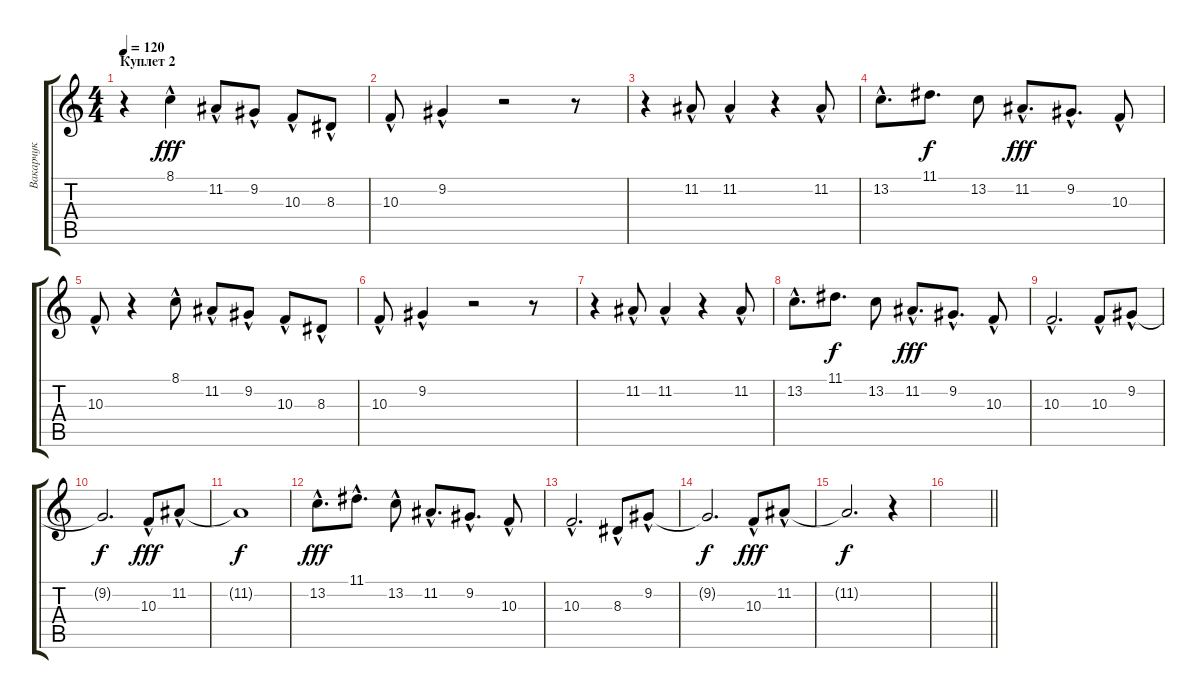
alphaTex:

\track ("Вакарчук" "Вакарчук") {instrument lead2sawtooth}
\staff {score tabs}
\tuning (E4 B3 G3 D3 A2 E2) {hide}
\ts (4 4)
\section ("" "Куплет 2")
\tempo 120
\clef g2
\ks c
r.4{dy f} 8.1{hac}.4{dy fff} 11.2{hac}.8 9.2{hac}.8 10.3{hac}.8 8.3{hac}.8 |
10.3{hac}.8 9.2{hac}.4 r.2 r.8 |
r.4 11.2{hac}.8 11.2{hac}.4 r.4 11.2{hac}.8 |
13.2{hac}.8{d} 11.1.8{d dy f} 13.2.8 11.2{hac}.8{d dy fff} 9.2{hac}.8{d} 10.3{hac}.8 |
10.3{hac}.8 r.4 8.1{hac}.8 11.2{hac}.8 9.2{hac}.8 10.3{hac}.8 8.3{hac}.8 |
10.3{hac}.8 9.2{hac}.4 r.2 r.8 |
r.4 11.2{hac}.8 11.2{hac}.4 r.4 11.2{hac}.8 |
13.2{hac}.8{d} 11.1.8{d dy f} 13.2.8 11.2{hac}.8{d dy fff} 9.2{hac}.8{d} 10.3{hac}.8 |
10.3{hac}.2{d} 10.3{hac}.8 9.2{hac}.8 |
9.2{t}.2{d dy f} 10.3{hac}.8{dy fff} 11.2{hac}.8 |
11.2{t}.1{dy f} |
13.2{hac}.8{d dy fff} 11.1{hac}.8{d} 13.2{hac}.8 11.2{hac}.8{d} 9.2{hac}.8{d} 10.3{hac}.8 |
10.3{hac}.2{d} 8.3{hac}.8 9.2{hac}.8 |
9.2{t}.2{d dy f} 10.3{hac}.8{dy fff} 11.2{hac}.8 |
11.2{t}.2{d dy f} r.4 |
\barLineRight lightlight
